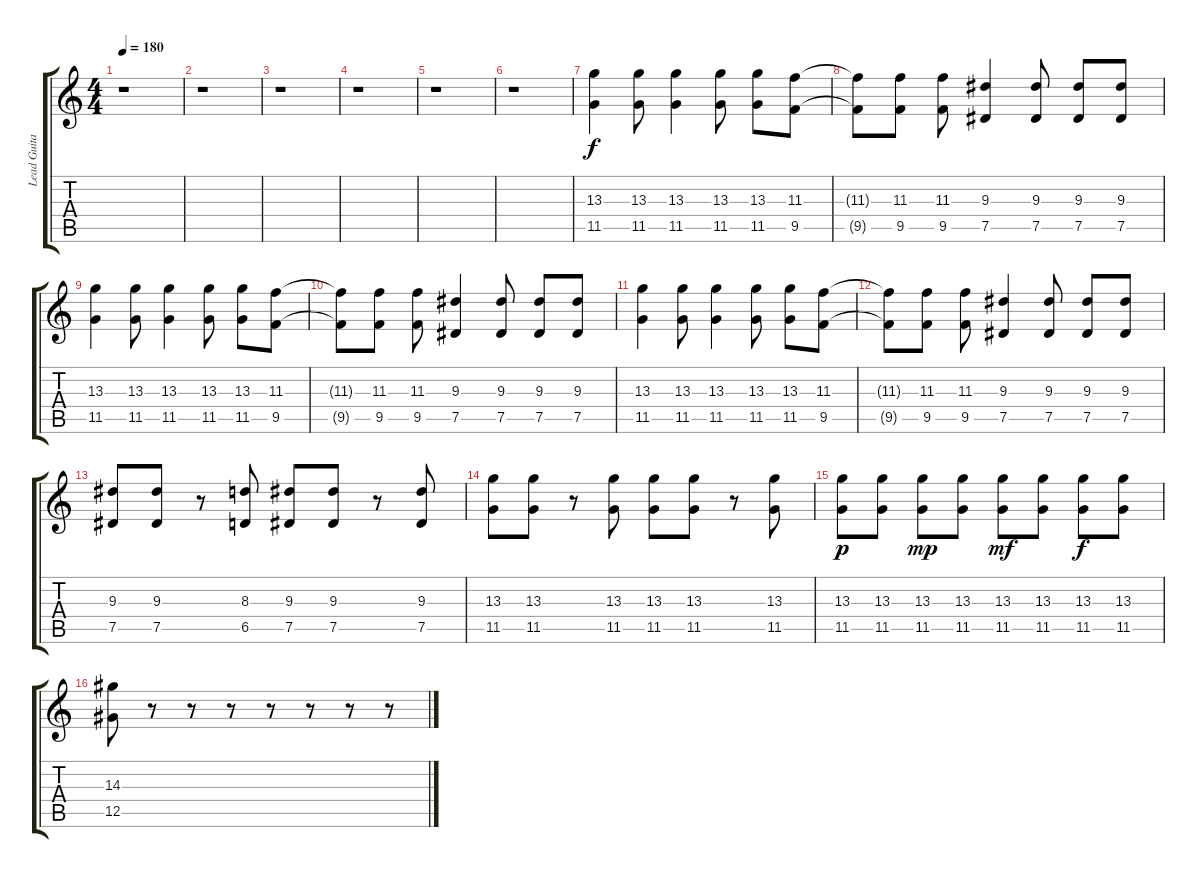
\track ("Lead Guitar" "Lead Guita") {instrument distortionguitar}
\staff {score tabs}
\tuning (Eb4 Bb3 Gb3 Db3 Ab2 Eb2) {hide}
\ts (4 4)
\tempo 180
\clef g2
\ks c
r.1{dy f} |
r.1 |
r.1 |
r.1 |
r.1 |
r.1 |
(13.3 11.5).4 (13.3 11.5).8 (13.3 11.5).4 (13.3 11.5).8 (13.3 11.5).8 (11.3 9.5).8 |
(11.3{t} 9.5{t}).8 (11.3 9.5).8 (11.3 9.5).8 (9.3 7.5).4 (9.3 7.5).8 (9.3 7.5).8 (9.3 7.5).8 |
(13.3 11.5).4 (13.3 11.5).8 (13.3 11.5).4 (13.3 11.5).8 (13.3 11.5).8 (11.3 9.5).8 |
(11.3{t} 9.5{t}).8 (11.3 9.5).8 (11.3 9.5).8 (9.3 7.5).4 (9.3 7.5).8 (9.3 7.5).8 (9.3 7.5).8 |
(13.3 11.5).4 (13.3 11.5).8 (13.3 11.5).4 (13.3 11.5).8 (13.3 11.5).8 (11.3 9.5).8 |
(11.3{t} 9.5{t}).8 (11.3 9.5).8 (11.3 9.5).8 (9.3 7.5).4 (9.3 7.5).8 (9.3 7.5).8 (9.3 7.5).8 |
(9.3 7.5).8 (9.3 7.5).8 r.8 (8.3 6.5).8 (9.3 7.5).8 (9.3 7.5).8 r.8 (9.3 7.5).8 |
(13.3 11.5).8 (13.3 11.5).8 r.8 (13.3 11.5).8 (13.3 11.5).8 (13.3 11.5).8 r.8 (13.3 11.5).8 |
(13.3 11.5).8{dy p} (13.3 11.5).8 (13.3 11.5).8{dy mp} (13.3 11.5).8 (13.3 11.5).8{dy mf} (13.3 11.5).8 (13.3 11.5).8{dy f} (13.3 11.5).8 |
(14.3 12.5).8 r.8 r.8 r.8 r.8 r.8 r.8 r.8
